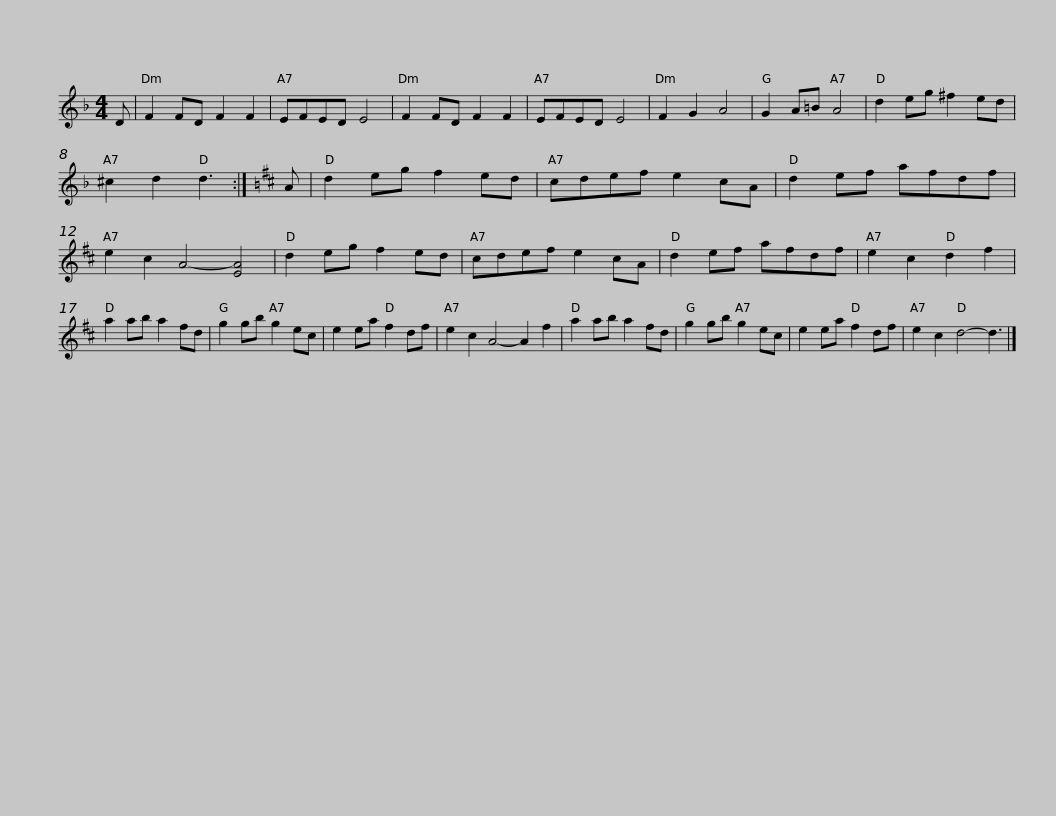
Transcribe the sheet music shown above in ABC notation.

X:1
L:1/8
M:4/4
I:linebreak $
K:Dmin
V:1 treble
V:1
 D | F2 FD F2 F2 | EFED E4 | F2 FD F2 F2 | EFED E4 | %5
 F2 G2 A4 | G2 A=B A4 | d2 eg ^f2 ed |$ ^c2 d2 d3 :|[K:D] A | %10
 d2 eg f2 ed | cdef e2 cA | d2 ef afdf | e2 c2 A4- [EA]4 | d2 eg f2 ed |$ %15
 cdef e2 cA | d2 ef afdf | e2 c2 d2 f2 | a2 ab a2 fd | g2 gb g2 ec | %20
 e2 ea f2 df | e2 c2 A4- A2 f2 |$ a2 ab a2 fd | g2 gb g2 ec | e2 ea f2 df | %25
 e2 c2 d4- d3 |] %26
